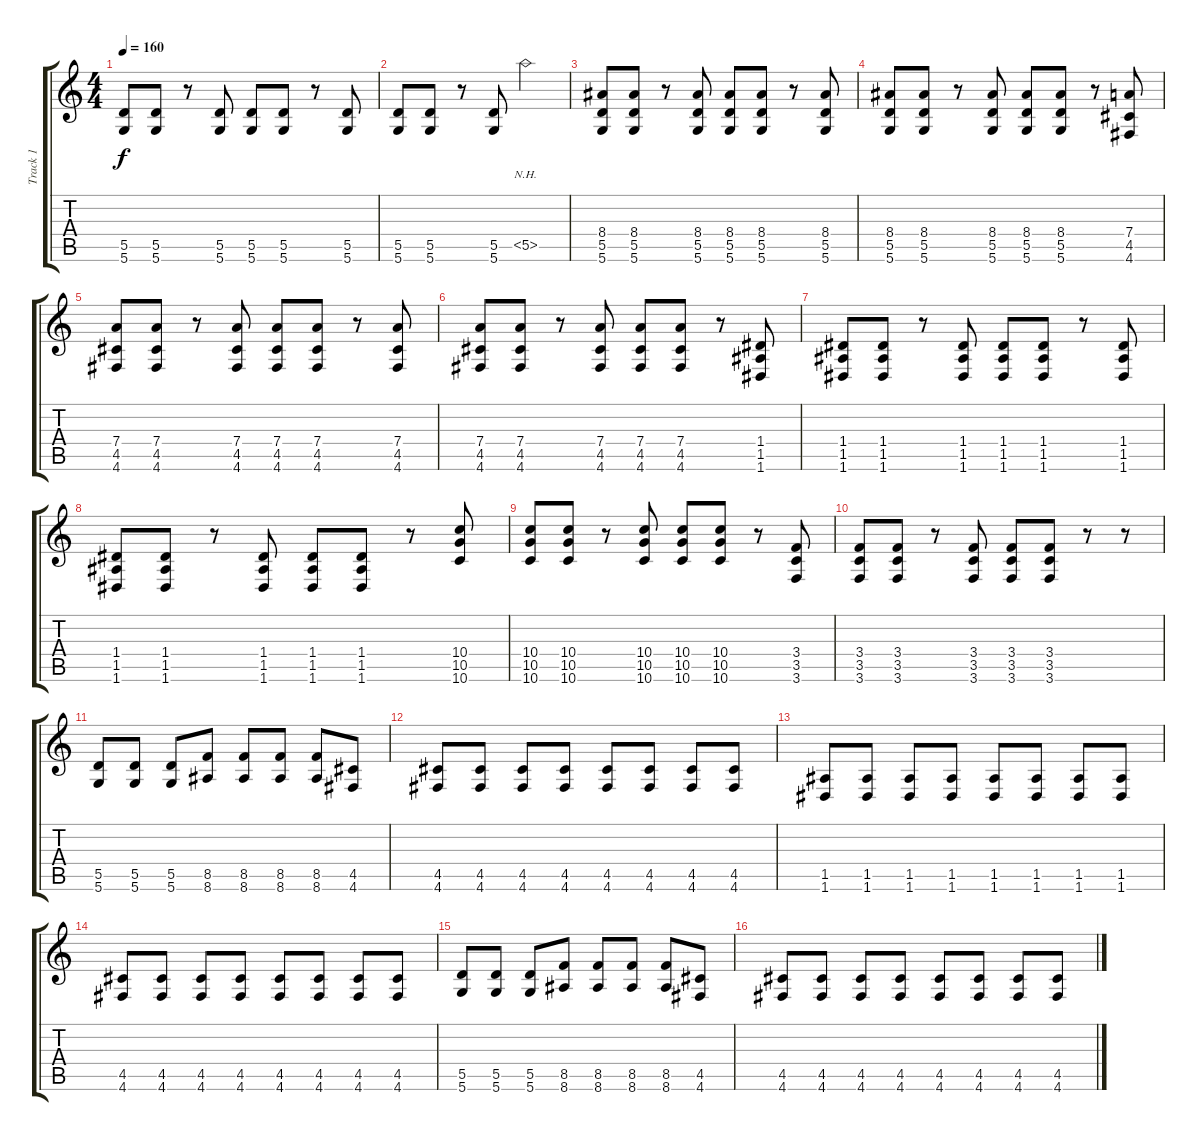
\track ("Track 1" "Track 1") {instrument distortionguitar}
\staff {score tabs}
\tuning (E4 B3 G3 D3 A2 D2) {hide}
\ts (4 4)
\tempo 160
\clef g2
\ks c
(5.5 5.6).8{dy f} (5.5 5.6).8 r.8 (5.5 5.6).8 (5.5 5.6).8 (5.5 5.6).8 r.8 (5.5 5.6).8 |
(5.5 5.6).8 (5.5 5.6).8 r.8 (5.5 5.6).8 5.5{nh}.2 |
(8.4 5.5 5.6).8 (8.4 5.5 5.6).8 r.8 (8.4 5.5 5.6).8 (8.4 5.5 5.6).8 (8.4 5.5 5.6).8 r.8 (8.4 5.5 5.6).8 |
(8.4 5.5 5.6).8 (8.4 5.5 5.6).8 r.8 (8.4 5.5 5.6).8 (8.4 5.5 5.6).8 (8.4 5.5 5.6).8 r.8 (7.4 4.5 4.6).8 |
(7.4 4.5 4.6).8 (7.4 4.5 4.6).8 r.8 (7.4 4.5 4.6).8 (7.4 4.5 4.6).8 (7.4 4.5 4.6).8 r.8 (7.4 4.5 4.6).8 |
(7.4 4.5 4.6).8 (7.4 4.5 4.6).8 r.8 (7.4 4.5 4.6).8 (7.4 4.5 4.6).8 (7.4 4.5 4.6).8 r.8 (1.4 1.5 1.6).8 |
(1.4 1.5 1.6).8 (1.4 1.5 1.6).8 r.8 (1.4 1.5 1.6).8 (1.4 1.5 1.6).8 (1.4 1.5 1.6).8 r.8 (1.4 1.5 1.6).8 |
(1.4 1.5 1.6).8 (1.4 1.5 1.6).8 r.8 (1.4 1.5 1.6).8 (1.4 1.5 1.6).8 (1.4 1.5 1.6).8 r.8 (10.4 10.5 10.6).8 |
(10.4 10.5 10.6).8 (10.4 10.5 10.6).8 r.8 (10.4 10.5 10.6).8 (10.4 10.5 10.6).8 (10.4 10.5 10.6).8 r.8 (3.4 3.5 3.6).8 |
(3.4 3.5 3.6).8 (3.4 3.5 3.6).8 r.8 (3.4 3.5 3.6).8 (3.4 3.5 3.6).8 (3.4 3.5 3.6).8 r.8 r.8 |
(5.5 5.6).8 (5.5 5.6).8 (5.5 5.6).8 (8.5 8.6).8 (8.5 8.6).8 (8.5 8.6).8 (8.5 8.6).8 (4.5 4.6).8 |
(4.5 4.6).8 (4.5 4.6).8 (4.5 4.6).8 (4.5 4.6).8 (4.5 4.6).8 (4.5 4.6).8 (4.5 4.6).8 (4.5 4.6).8 |
(1.5 1.6).8 (1.5 1.6).8 (1.5 1.6).8 (1.5 1.6).8 (1.5 1.6).8 (1.5 1.6).8 (1.5 1.6).8 (1.5 1.6).8 |
(4.5 4.6).8 (4.5 4.6).8 (4.5 4.6).8 (4.5 4.6).8 (4.5 4.6).8 (4.5 4.6).8 (4.5 4.6).8 (4.5 4.6).8 |
(5.5 5.6).8 (5.5 5.6).8 (5.5 5.6).8 (8.5 8.6).8 (8.5 8.6).8 (8.5 8.6).8 (8.5 8.6).8 (4.5 4.6).8 |
(4.5 4.6).8 (4.5 4.6).8 (4.5 4.6).8 (4.5 4.6).8 (4.5 4.6).8 (4.5 4.6).8 (4.5 4.6).8 (4.5 4.6).8
